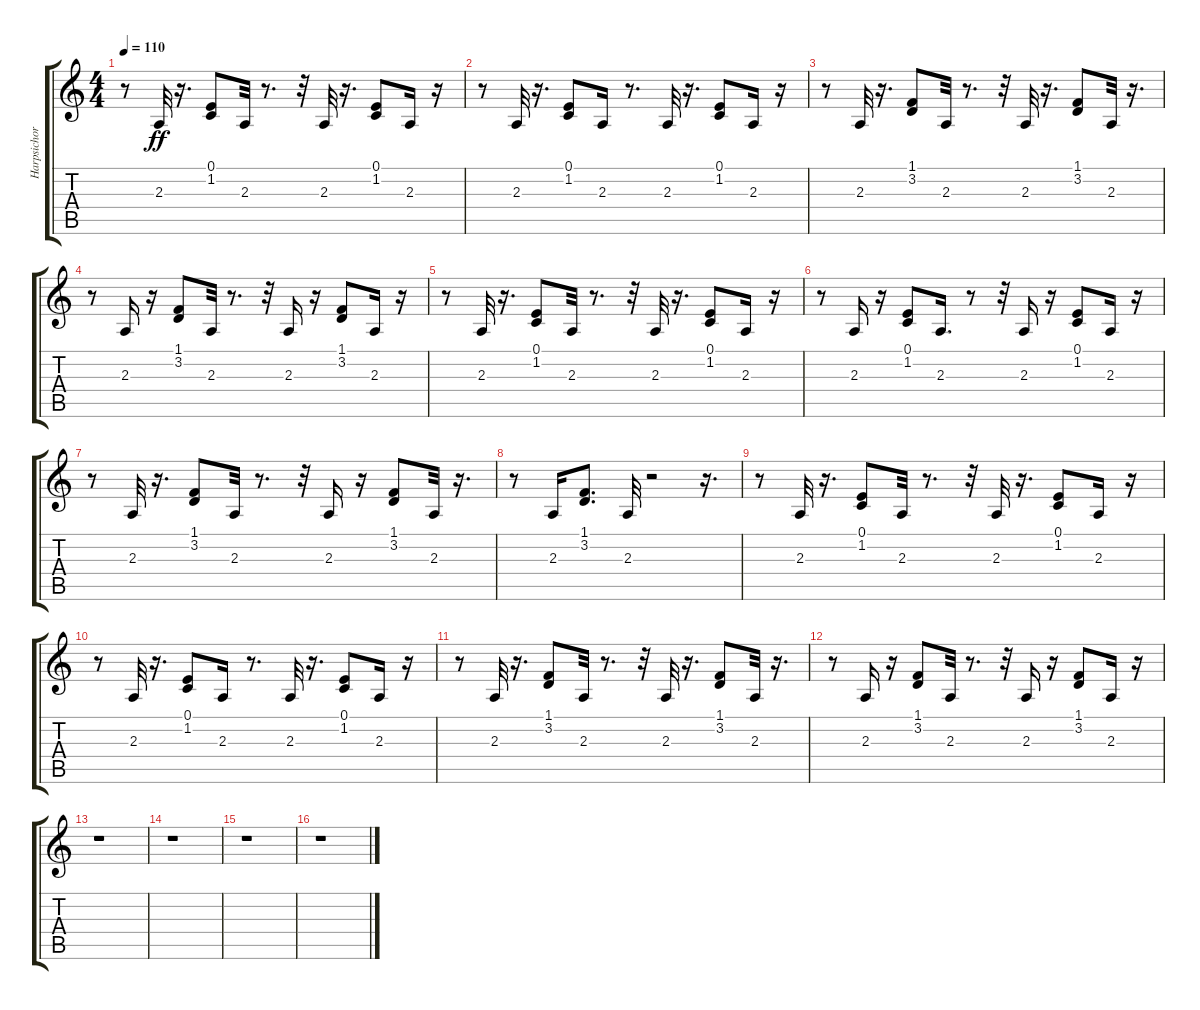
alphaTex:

\track ("Harpsichord" "Harpsichor") {instrument harpsichord}
\staff {score tabs}
\tuning (E4 B3 G3 D3 A2 E2) {hide}
\ts (4 4)
\tempo 110
\clef g2
\ks c
r.8{dy ff} 2.3.32 r.16{d} (0.1 1.2).8 2.3.32 r.8{d} r.32 2.3.32 r.16{d} (0.1 1.2).8 2.3.16 r.16 |
r.8 2.3.32 r.16{d} (0.1 1.2).8 2.3.16 r.8{d} 2.3.32 r.16{d} (0.1 1.2).8 2.3.16 r.16 |
r.8 2.3.32 r.16{d} (1.1 3.2).8 2.3.32 r.8{d} r.32 2.3.32 r.16{d} (1.1 3.2).8 2.3.32 r.16{d} |
r.8 2.3.16 r.16 (1.1 3.2).8 2.3.32 r.8{d} r.32 2.3.16 r.16 (1.1 3.2).8 2.3.16 r.16 |
r.8 2.3.32 r.16{d} (0.1 1.2).8 2.3.32 r.8{d} r.32 2.3.32 r.16{d} (0.1 1.2).8 2.3.16 r.16 |
r.8 2.3.16 r.16 (0.1 1.2).8 2.3.16{d} r.8 r.32 2.3.16 r.16 (0.1 1.2).8 2.3.16 r.16 |
r.8 2.3.32 r.16{d} (1.1 3.2).8 2.3.32 r.8{d} r.32 2.3.16 r.16 (1.1 3.2).8 2.3.32 r.16{d} |
r.8 2.3.16 (1.1 3.2).8{d} 2.3.32 r.2 r.16{d} |
r.8 2.3.32 r.16{d} (0.1 1.2).8 2.3.32 r.8{d} r.32 2.3.32 r.16{d} (0.1 1.2).8 2.3.16 r.16 |
r.8 2.3.32 r.16{d} (0.1 1.2).8 2.3.16 r.8{d} 2.3.32 r.16{d} (0.1 1.2).8 2.3.16 r.16 |
r.8 2.3.32 r.16{d} (1.1 3.2).8 2.3.32 r.8{d} r.32 2.3.32 r.16{d} (1.1 3.2).8 2.3.32 r.16{d} |
r.8 2.3.16 r.16 (1.1 3.2).8 2.3.32 r.8{d} r.32 2.3.16 r.16 (1.1 3.2).8 2.3.16 r.16 |
r.1 |
r.1 |
r.1 |
r.1
